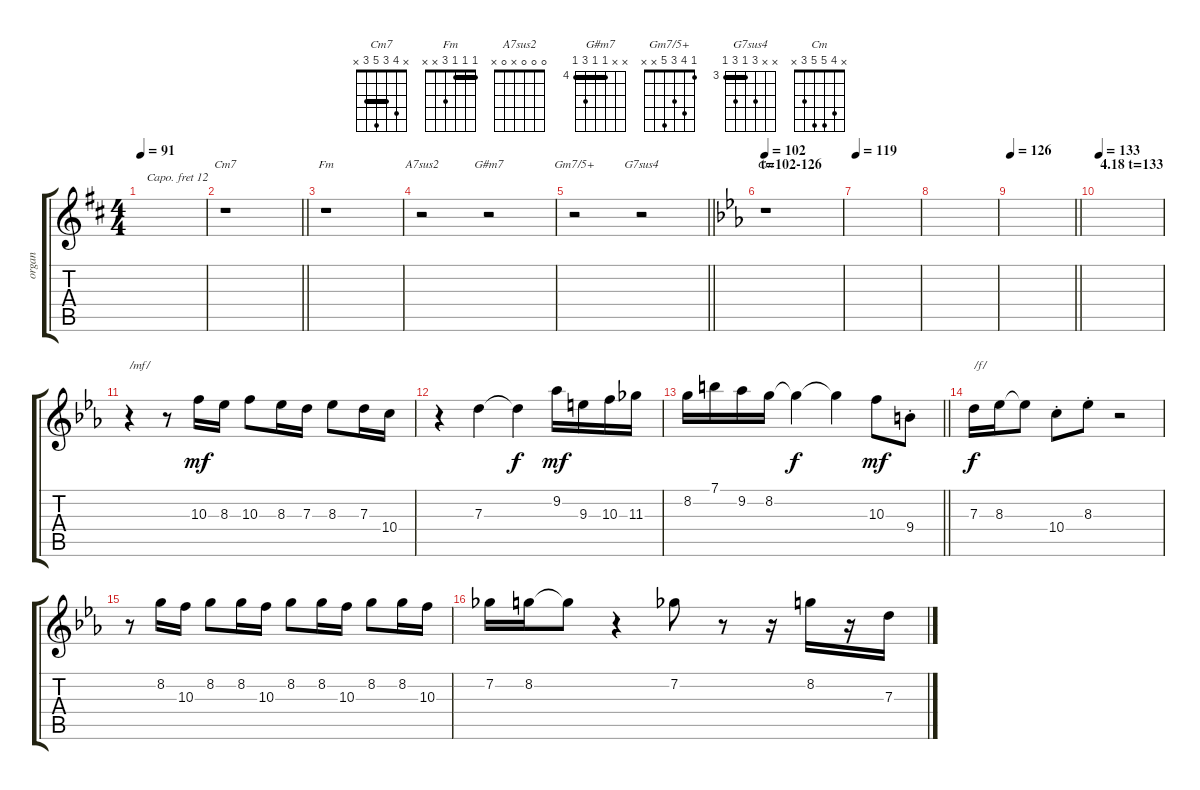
\track ("organ" "organ") {instrument percussiveorgan}
\staff {score tabs}
\capo 12
\tuning (E4 B3 G3 D3 A2 E2) {hide}
\chord ("Cm7" x 4 3 5 3 x) {barre 3}
\chord ("Fm" 1 1 1 3 x x) {barre 1}
\chord ("A7sus2" 0 0 0 x 0 x)
\chord ("G#m7" x x 4 4 6 4) {firstfret 4 barre 4}
\chord ("Gm7/5+" 1 4 3 5 x x)
\chord ("G7sus4" x x 5 3 5 3) {firstfret 3 barre 3}
\chord ("Cm" x 4 5 5 3 x)
\ts (4 4)
\tempo 91
\clef g2
\ks d
|
\barLineRight lightlight
r.1{ch "Cm7"} |
r.1{ch "Fm"} |
r.2{ch "A7sus2"} r.2{ch "G#m7"} |
\barLineRight lightlight
r.2{ch "Gm7/5+"} r.2{ch "G7sus4"} |
\section ("" "t=102-126")
\tempo 102
\ks eb
r.1{ch "Cm"} |
\tempo 119
|
|
\tempo 126
\barLineRight lightlight
|
\section ("" "4.18 t=133")
\tempo 133
|
r.4{txt "/mf/"} r.8 10.3.16{dy mf} 8.3.16 10.3.8 8.3.16 7.3.16 8.3.8 7.3.16 10.4.16 |
r.4 7.3.4 7.3{t}.4{dy f} 9.2.16{dy mf} 9.3.16 10.3.16 11.3.16 |
\barLineRight lightlight
8.2.16 7.1.16 9.2.16 8.2.16 8.2{t}.4{dy f} 8.2{t}.4 10.3.8{dy mf} 9.4{st}.8 |
7.3.16{txt "/f/" dy f} 8.3.16 8.3{t}.8 10.4{st}.8 8.3{st}.8 r.2 |
r.8 8.2.16 10.3.16 8.2.8 8.2.16 10.3.16 8.2.8 8.2.16 10.3.16 8.2.8 8.2.16 10.3.16 |
7.2.16 8.2.16 8.2{t}.8 r.4 7.2.8 r.8 r.16 8.2.16 r.16 7.3.16
